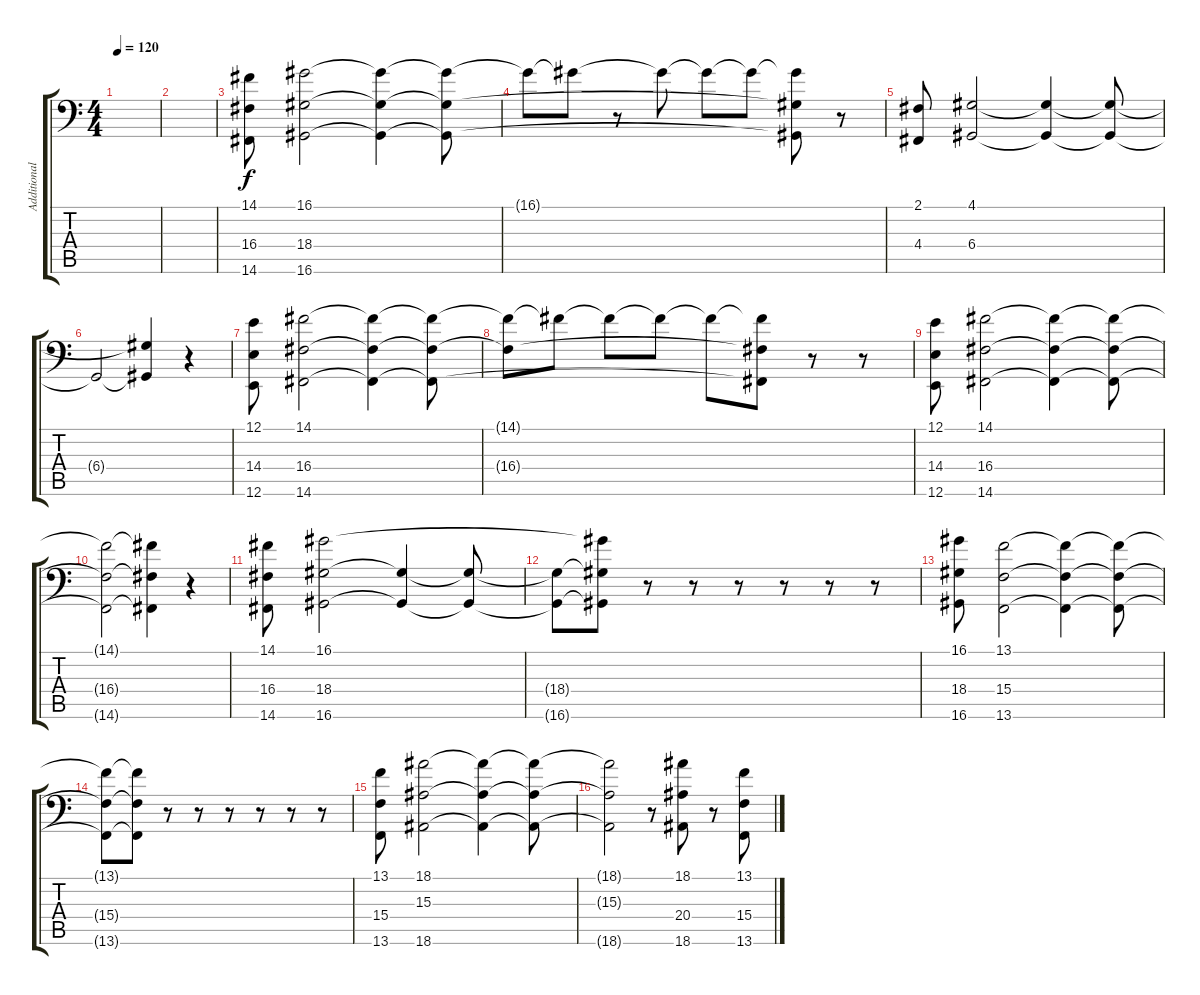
\track ("Additional Brass" "Additional") {instrument acousticgrandpiano}
\staff {score tabs}
\tuning (E3 B2 G2 D2 A1 E1) {hide}
\ts (4 4)
\tempo 120
\clef f4
\ks c
|
|
(14.1 16.4 14.6).8 (16.1 18.4 16.6).2 (16.1{t} 18.4{t} 16.6{t}).4 (16.1{t} 18.4{t} 16.6{t}).8 |
16.1{t}.8 16.1{t}.8 r.8 16.1{t}.8 16.1{t}.8 16.1{t}.8 (16.1{t} 18.4{t} 16.6{t}).8 r.8 |
(2.1 4.4).8 (4.1 6.4).2 (4.1{t} 6.4{t}).4 (4.1{t} 6.4{t}).8 |
6.4{t}.2 (4.1{t} 6.4{t}).4 r.4 |
(12.1 14.4 12.6).8 (14.1 16.4 14.6).2 (14.1{t} 16.4{t} 14.6{t}).4 (14.1{t} 16.4{t} 14.6{t}).8 |
(14.1{t} 16.4{t}).8 14.1{t}.8 14.1{t}.8 14.1{t}.8 14.1{t}.8 (14.1{t} 16.4{t} 14.6{t}).8 r.8 r.8 |
(12.1 14.4 12.6).8 (14.1 16.4 14.6).2 (14.1{t} 16.4{t} 14.6{t}).4 (14.1{t} 16.4{t} 14.6{t}).8 |
(14.1{t} 16.4{t} 14.6{t}).2 (14.1{t} 16.4{t} 14.6{t}).4 r.4 |
(14.1 16.4 14.6).8 (16.1 18.4 16.6).2 (18.4{t} 16.6{t}).4 (18.4{t} 16.6{t}).8 |
(18.4{t} 16.6{t}).8 (16.1{t} 18.4{t} 16.6{t}).8 r.8 r.8 r.8 r.8 r.8 r.8 |
(16.1 18.4 16.6).8 (13.1 15.4 13.6).2 (13.1{t} 15.4{t} 13.6{t}).4 (13.1{t} 15.4{t} 13.6{t}).8 |
(13.1{t} 15.4{t} 13.6{t}).8 (13.1{t} 15.4{t} 13.6{t}).8 r.8 r.8 r.8 r.8 r.8 r.8 |
(13.1 15.4 13.6).8 (18.1 15.3 18.6).2 (18.1{t} 15.3{t} 18.6{t}).4 (18.1{t} 15.3{t} 18.6{t}).8 |
(18.1{t} 15.3{t} 18.6{t}).2 r.8 (18.1 20.4 18.6).8 r.8 (13.1 15.4 13.6).8
